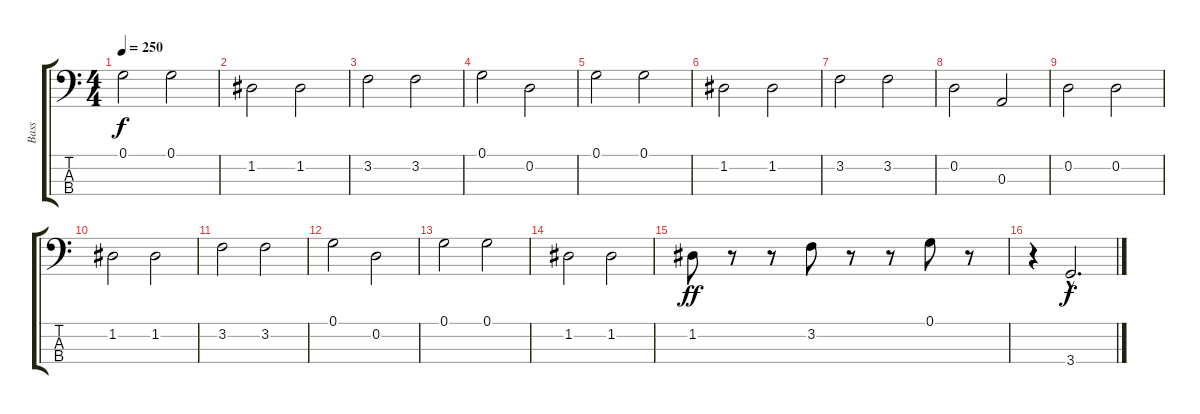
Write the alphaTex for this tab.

\track ("Bass" "Bass") {instrument electricbassfinger}
\staff {score tabs}
\tuning (G2 D2 A1 E1) {hide}
\ts (4 4)
\tempo 250
\clef f4
\ks c
0.1.2{dy f} 0.1.2 |
1.2.2 1.2.2 |
3.2.2 3.2.2 |
0.1.2 0.2.2 |
0.1.2 0.1.2 |
1.2.2 1.2.2 |
3.2.2 3.2.2 |
0.2.2 0.3.2 |
0.2.2 0.2.2 |
1.2.2 1.2.2 |
3.2.2 3.2.2 |
0.1.2 0.2.2 |
0.1.2 0.1.2 |
1.2.2 1.2.2 |
1.2.8{dy ff} r.8 r.8 3.2.8 r.8 r.8 0.1.8 r.8 |
r.4 3.4{hac}.2{d dy f}
